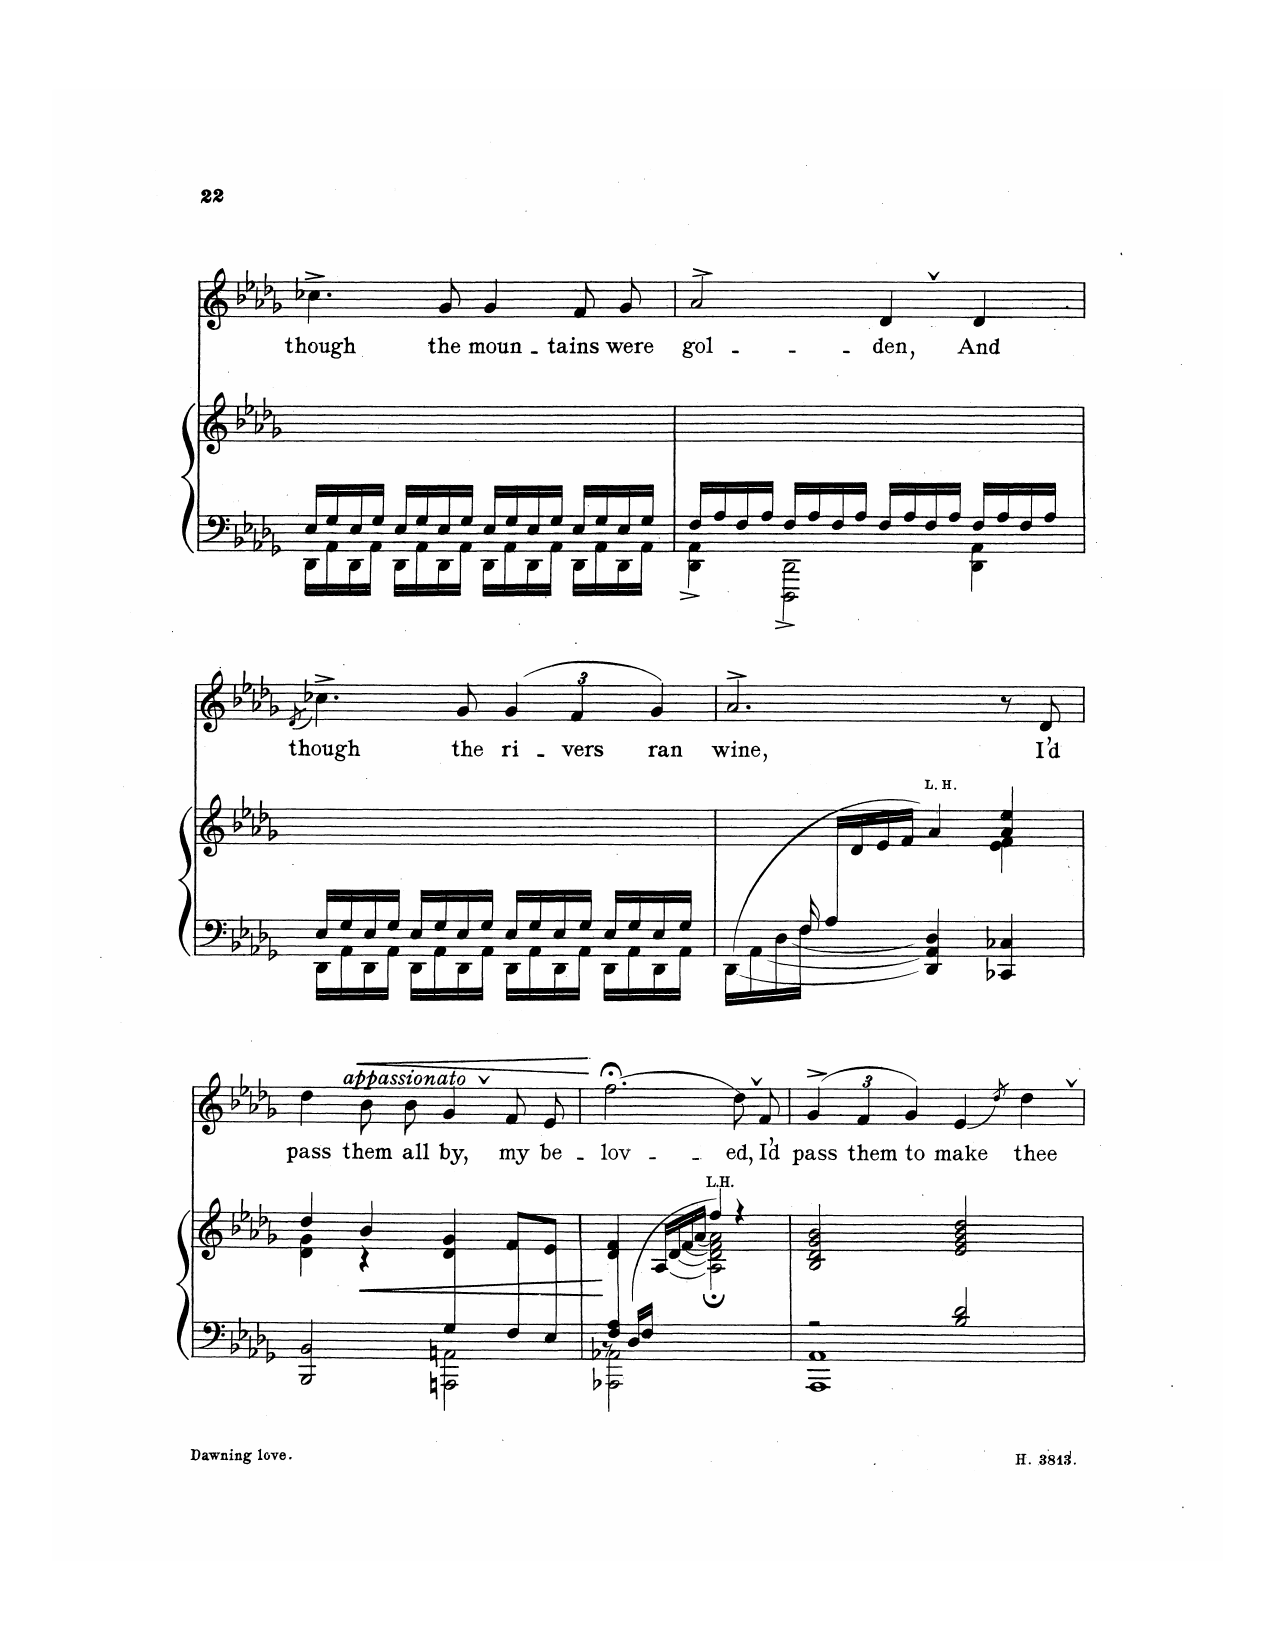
**kern	**kern	**dynam	**kern	**text	**dynam	**kern
*part3	*part3	*part3	*part2	*part2	*part2	*part1
*staff4	*staff3	*staff3/4	*staff2	*staff2	*staff2	*staff1
*I"Piano	*	*	*I"Baritone	*	*	*I"Voice
*I'Pno	*	*	*	*	*	*
*clefF4	*clefG2	*	*clefGv2	*	*	*clefG2
*k[b-e-a-d-g-]	*k[b-e-a-d-g-]	*	*k[b-e-a-d-g-]	*	*	*k[b-e-a-d-g-]
*M4/4	*M4/4	*	*M4/4	*	*	*M4/4
*met(c)	*met(c)	*	*met(c)	*	*	*met(c)
=49	=49	=49	=49	=49	=49	=49
*^	*	*	*	*	*	*
16E-/LL	16DD-\LL	1ryy	.	4.c-X^\	though	.	1r
16G-/	16AA-\	.	.	.	.	.	.
16E-/	16DD-\	.	.	.	.	.	.
16G-/JJ	16AA-\JJ	.	.	.	.	.	.
16E-/LL	16DD-\LL	.	.	.	.	.	.
16G-/	16AA-\	.	.	.	.	.	.
16E-/	16DD-\	.	.	8G-/	the	.	.
16G-/JJ	16AA-\JJ	.	.	.	.	.	.
16E-/LL	16DD-\LL	.	.	4G-/	moun-	.	.
16G-/	16AA-\	.	.	.	.	.	.
16E-/	16DD-\	.	.	.	.	.	.
16G-/JJ	16AA-\JJ	.	.	.	.	.	.
16E-/LL	16DD-\LL	.	.	8F/L	-tains	.	.
16G-/	16AA-\	.	.	.	.	.	.
16E-/	16DD-\	.	.	8G-/J	were	.	.
16G-/JJ	16AA-\JJ	.	.	.	.	.	.
=50	=50	=50	=50	=50	=50	=50	=50
16F/LL	4DD-\^< 4AA-\^<	1ryy	.	2A-^>/	gol-	.	1r
16A-/	.	.	.	.	.	.	.
16F/	.	.	.	.	.	.	.
16A-/JJ	.	.	.	.	.	.	.
16F/LL	2DDD-\^< 2DD-\^<	.	.	.	.	.	.
16A-/	.	.	.	.	.	.	.
16F/	.	.	.	.	.	.	.
16A-/JJ	.	.	.	.	.	.	.
16F/LL	.	.	.	4D-,/	-den,	.	.
16A-/	.	.	.	.	.	.	.
16F/	.	.	.	.	.	.	.
16A-/JJ	.	.	.	.	.	.	.
16F/LL	4DD-\ 4AA-\	.	.	4D-/	And	.	.
16A-/	.	.	.	.	.	.	.
16F/	.	.	.	.	.	.	.
16A-/JJ	.	.	.	.	.	.	.
=51	=51	=51	=51	=51	=51	=51	=51
.	.	.	.	(8qD-/	.	.	.
16E-/LL	16DD-\LL	1ryy	.	4.c-X^\)	though	.	1r
16G-/	16AA-\	.	.	.	.	.	.
16E-/	16DD-\	.	.	.	.	.	.
16G-/JJ	16AA-\JJ	.	.	.	.	.	.
16E-/LL	16DD-\LL	.	.	.	.	.	.
16G-/	16AA-\	.	.	.	.	.	.
16E-/	16DD-\	.	.	8G-/	the	.	.
16G-/JJ	16AA-\JJ	.	.	.	.	.	.
16E-/LL	16DD-\LL	.	.	6G-/	ri-	.	.
16G-/	16AA-\	.	.	.	.	.	.
16E-/	16DD-\	.	.	.	.	.	.
.	.	.	.	6F/	-vers	.	.
16G-/JJ	16AA-\JJ	.	.	.	.	.	.
16E-/LL	16DD-\LL	.	.	.	.	.	.
16G-/	16AA-\	.	.	.	.	.	.
.	.	.	.	6G-/	ran	.	.
16E-/	16DD-\	.	.	.	.	.	.
16G-/JJ	16AA-\JJ	.	.	.	.	.	.
=52	=52	=52	=52	=52	=52	=52	=52
*	*	*^	*	*	*	*	*
8.ryy	([<16DD-\LL	8ryy	2ryy	.	2.A-^>/	wine,	.	1r
.	[<16AA-\	.	.	.	.	.	.	.
.	[<16D-\	16ryy	.	.	.	.	.	.
16F/	16F\JJ	8ryy	.	.	.	.	.	.
16A-/LL	4ryy	.	.	.	.	.	.	.
2ryy	.	16d-/	.	.	.	.	.	.
.	.	16e-/	.	.	.	.	.	.
.	.	16f/JJ	.	.	.	.	.	.
!	!	!LO:TX:a:t=L.H.	!	!	!	!	!	!
.	4DD-/] 4AA-/] 4D-/]	(4a-/	4ryy	.	.	.	.	.
.	4CC-X/ 4C-X/	4a-/ 4ee-/	4e-\ 4f\	.	8r	.	.	.
8.ryy	.	.	.	.	.	.	.	.
.	.	.	.	.	8D-/	I’d	.	.
=53	=53	=53	=53	=53	=53	=53	=53	=53
2ryy	2BBB-/ 2BB-/	4dd-/	4d-\ 4g-\	.	4d-\	pass	.	1r
!	!	!	!	!	!LO:TX:i:t=appassionato	!	!	!
!	!	!	!	!LO:HP:b	!	!	!LO:HP:b	!
.	.	4b-/	4r	<	8B-\L	them	<	.
.	.	.	.	.	8B-\J	all	.	.
4G-	2AAAn\ 2AAn\	4d-/ 4g-/	2ryy	.	4G-,/	by,	.	.
8F/L	.	8f/L	.	.	8F/L	my	.	.
8E-/J	.	8e-/J	.	.	8E-/J	be-	.	.
*v	*v	*	*	*	*	*	*	*
*	*v	*v	*	*	*	*	*
.	.	[	.	.	[	.
=54	=54	=54	=54	=54	=54	=54
*^	*^	*	*	*	*	*
*	*^	*	*^	*	*	*	*	*
4F\ 4A-\	2AAA-X\ 2AA-X\	8r	4d-/ 4f/	4ryy	2ryy	.	(2.f;<\	-lov-	.	1r
.	.	16D-/LL	.	.	.	.	.	.	.	.
.	.	16F/JJ	.	.	.	.	.	.	.	.
2.ryy	.	4ryy	[<16A-/LL	4r	.	.	.	.	.	.
.	.	.	[<16d-/	.	.	.	.	.	.	.
.	.	.	[<16f/	.	.	.	.	.	.	.
.	.	.	[<16a-/JJ	.	.	.	.	.	.	.
!	!	!	!LO:TX:a:t=L.H.	!	!	!	!	!	!	!
.	2ryy	2ryy	4ff;/)	2ryy	2A-\] 2d-\] 2f\] 2a-\]	.	.	.	.	.
.	.	.	4r	.	.	.	8d-,/L)	-ed,	.	.
.	.	.	.	.	.	.	8F/J	I’d	.	.
*	*v	*v	*	*	*	*	*	*	*	*
*	*	*v	*v	*v	*	*	*	*	*
=55	=55	=55	=55	=55	=55	=55	=55
2r	1AAA- 1AA-	2B-/ 2d-/ 2g-/ 2b-/	.	6G-^>/	pass	.	1r
.	.	.	.	6F/	them	.	.
.	.	.	.	6G-/	to	.	.
2B-/ 2d-/	.	2e-/ 2g-/ 2b-/ 2dd-/	.	(<4E-/	make	.	.
.	.	.	.	8qd-/)	.	.	.
.	.	.	.	4d-,\	thee	.	.
*v	*v	*	*	*	*	*	*
=	=	=	=	=	=	=
*-	*-	*-	*-	*-	*-	*-
